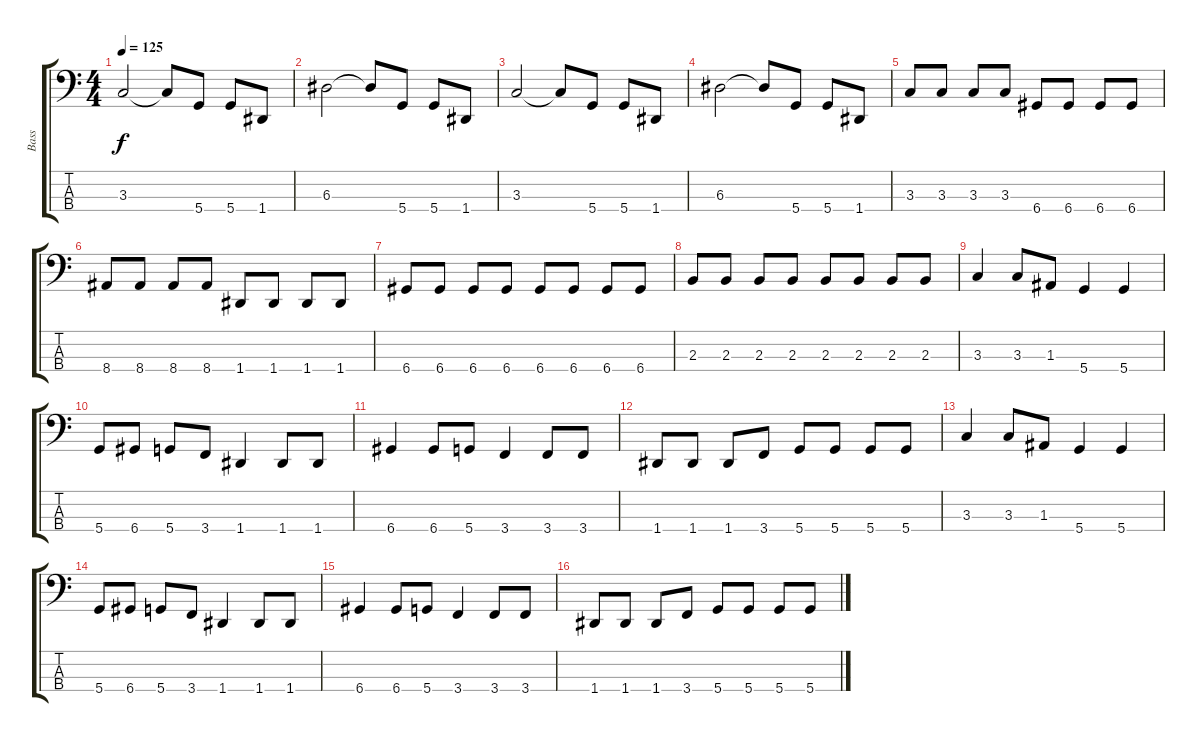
\track ("Bass" "Bass") {instrument electricbassfinger}
\staff {score tabs}
\tuning (G2 D2 A1 D1) {hide}
\ts (4 4)
\tempo 125
\clef f4
\ks c
3.3.2{dy f} 3.3{t}.8 5.4.8 5.4.8 1.4.8 |
6.3.2 6.3{t}.8 5.4.8 5.4.8 1.4.8 |
3.3.2 3.3{t}.8 5.4.8 5.4.8 1.4.8 |
6.3.2 6.3{t}.8 5.4.8 5.4.8 1.4.8 |
3.3.8 3.3.8 3.3.8 3.3.8 6.4.8 6.4.8 6.4.8 6.4.8 |
8.4.8 8.4.8 8.4.8 8.4.8 1.4.8 1.4.8 1.4.8 1.4.8 |
6.4.8 6.4.8 6.4.8 6.4.8 6.4.8 6.4.8 6.4.8 6.4.8 |
2.3.8 2.3.8 2.3.8 2.3.8 2.3.8 2.3.8 2.3.8 2.3.8 |
3.3.4 3.3.8 1.3.8 5.4.4 5.4.4 |
5.4.8 6.4.8 5.4.8 3.4.8 1.4.4 1.4.8 1.4.8 |
6.4.4 6.4.8 5.4.8 3.4.4 3.4.8 3.4.8 |
1.4.8 1.4.8 1.4.8 3.4.8 5.4.8 5.4.8 5.4.8 5.4.8 |
3.3.4 3.3.8 1.3.8 5.4.4 5.4.4 |
5.4.8 6.4.8 5.4.8 3.4.8 1.4.4 1.4.8 1.4.8 |
6.4.4 6.4.8 5.4.8 3.4.4 3.4.8 3.4.8 |
1.4.8 1.4.8 1.4.8 3.4.8 5.4.8 5.4.8 5.4.8 5.4.8
